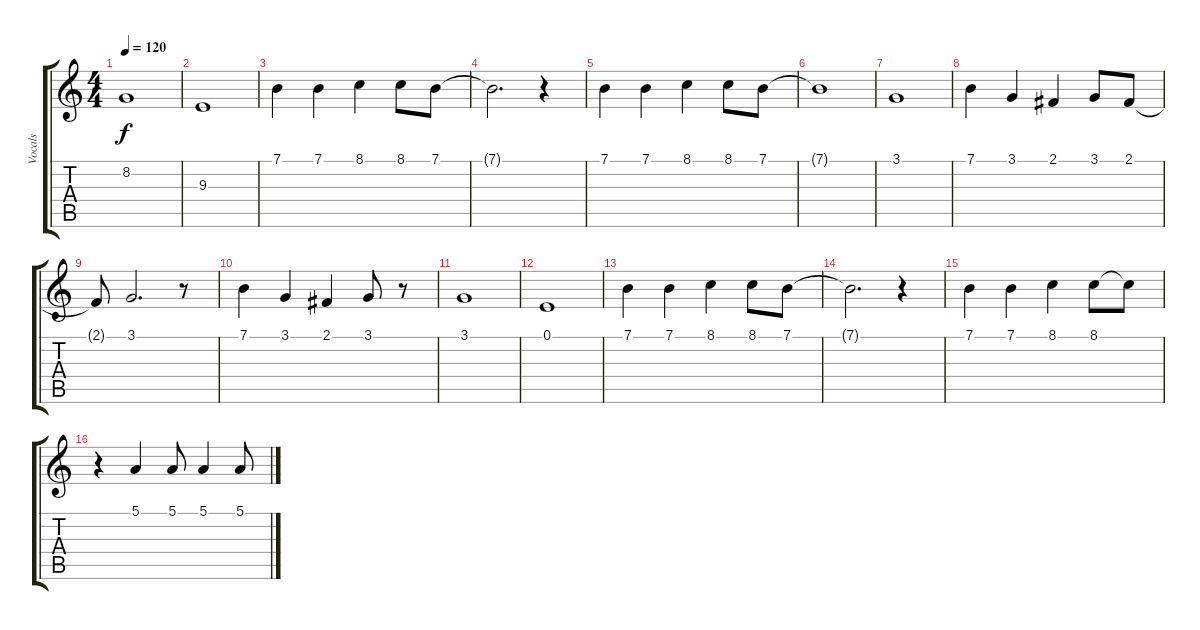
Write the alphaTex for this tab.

\track ("Vocals" "Vocals") {instrument trumpet}
\staff {score tabs}
\tuning (E4 B3 G3 D3 A2 E2) {hide}
\ts (4 4)
\tempo 120
\clef g2
\ks c
8.2.1{dy f} |
9.3.1 |
7.1.4 7.1.4 8.1.4 8.1.8 7.1.8 |
7.1{t}.2{d} r.4 |
7.1.4 7.1.4 8.1.4 8.1.8 7.1.8 |
7.1{t}.1 |
3.1.1 |
7.1.4 3.1.4 2.1.4 3.1.8 2.1.8 |
2.1{t}.8 3.1.2{d} r.8 |
7.1.4 3.1.4 2.1.4 3.1.8 r.8 |
3.1.1 |
0.1.1 |
7.1.4 7.1.4 8.1.4 8.1.8 7.1.8 |
7.1{t}.2{d} r.4 |
7.1.4 7.1.4 8.1.4 8.1.8 8.1{t}.8 |
r.4 5.1.4 5.1.8 5.1.4 5.1.8
